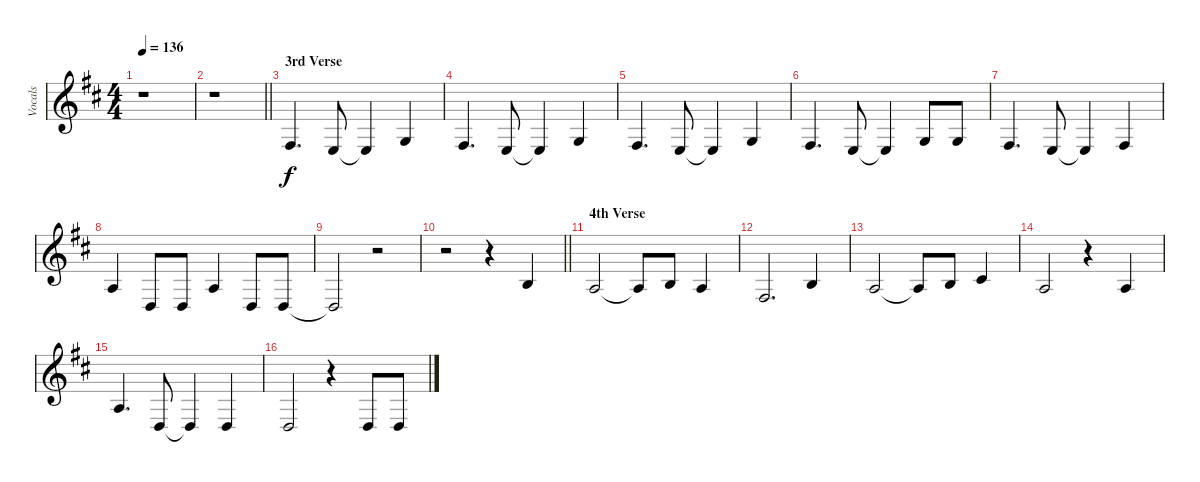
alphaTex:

\track ("Vocals" "Vocals") {instrument oboe}
\staff {score}
\tuning (E4 B3 G3 D3 A2 E2) {hide}
\ts (4 4)
\tempo 136
\clef g2
\ks bminor
r.1{dy mp} |
\barLineRight lightlight
r.1 |
\section ("" "3rd Verse")
9.5.4{d dy f} 7.5.8 7.5{t}.4 10.5.4 |
9.5.4{d} 7.5.8 7.5{t}.4 10.5.4 |
9.5.4{d} 7.5.8 7.5{t}.4 10.5.4 |
9.5.4{d} 7.5.8 7.5{t}.4 10.5.8 10.5.8 |
9.5.4{d} 7.5.8 7.5{t}.4 9.5.4 |
2.3.4 0.4.8 0.4.8 2.3.4 0.4.8 0.4.8 |
0.4{t}.2 r.2 |
\barLineRight lightlight
r.2 r.4 9.4.4 |
\section ("" "4th Verse")
7.4.2 7.4{t}.8 9.4.8 7.4.4 |
9.5.2{d} 9.4.4 |
7.4.2 7.4{t}.8 9.4.8 6.3.4 |
7.4.2 r.4 2.3.4 |
2.3.4{d} 0.4.8 0.4{t}.4 0.4.4 |
0.4.2 r.4 0.4.8 0.4.8
